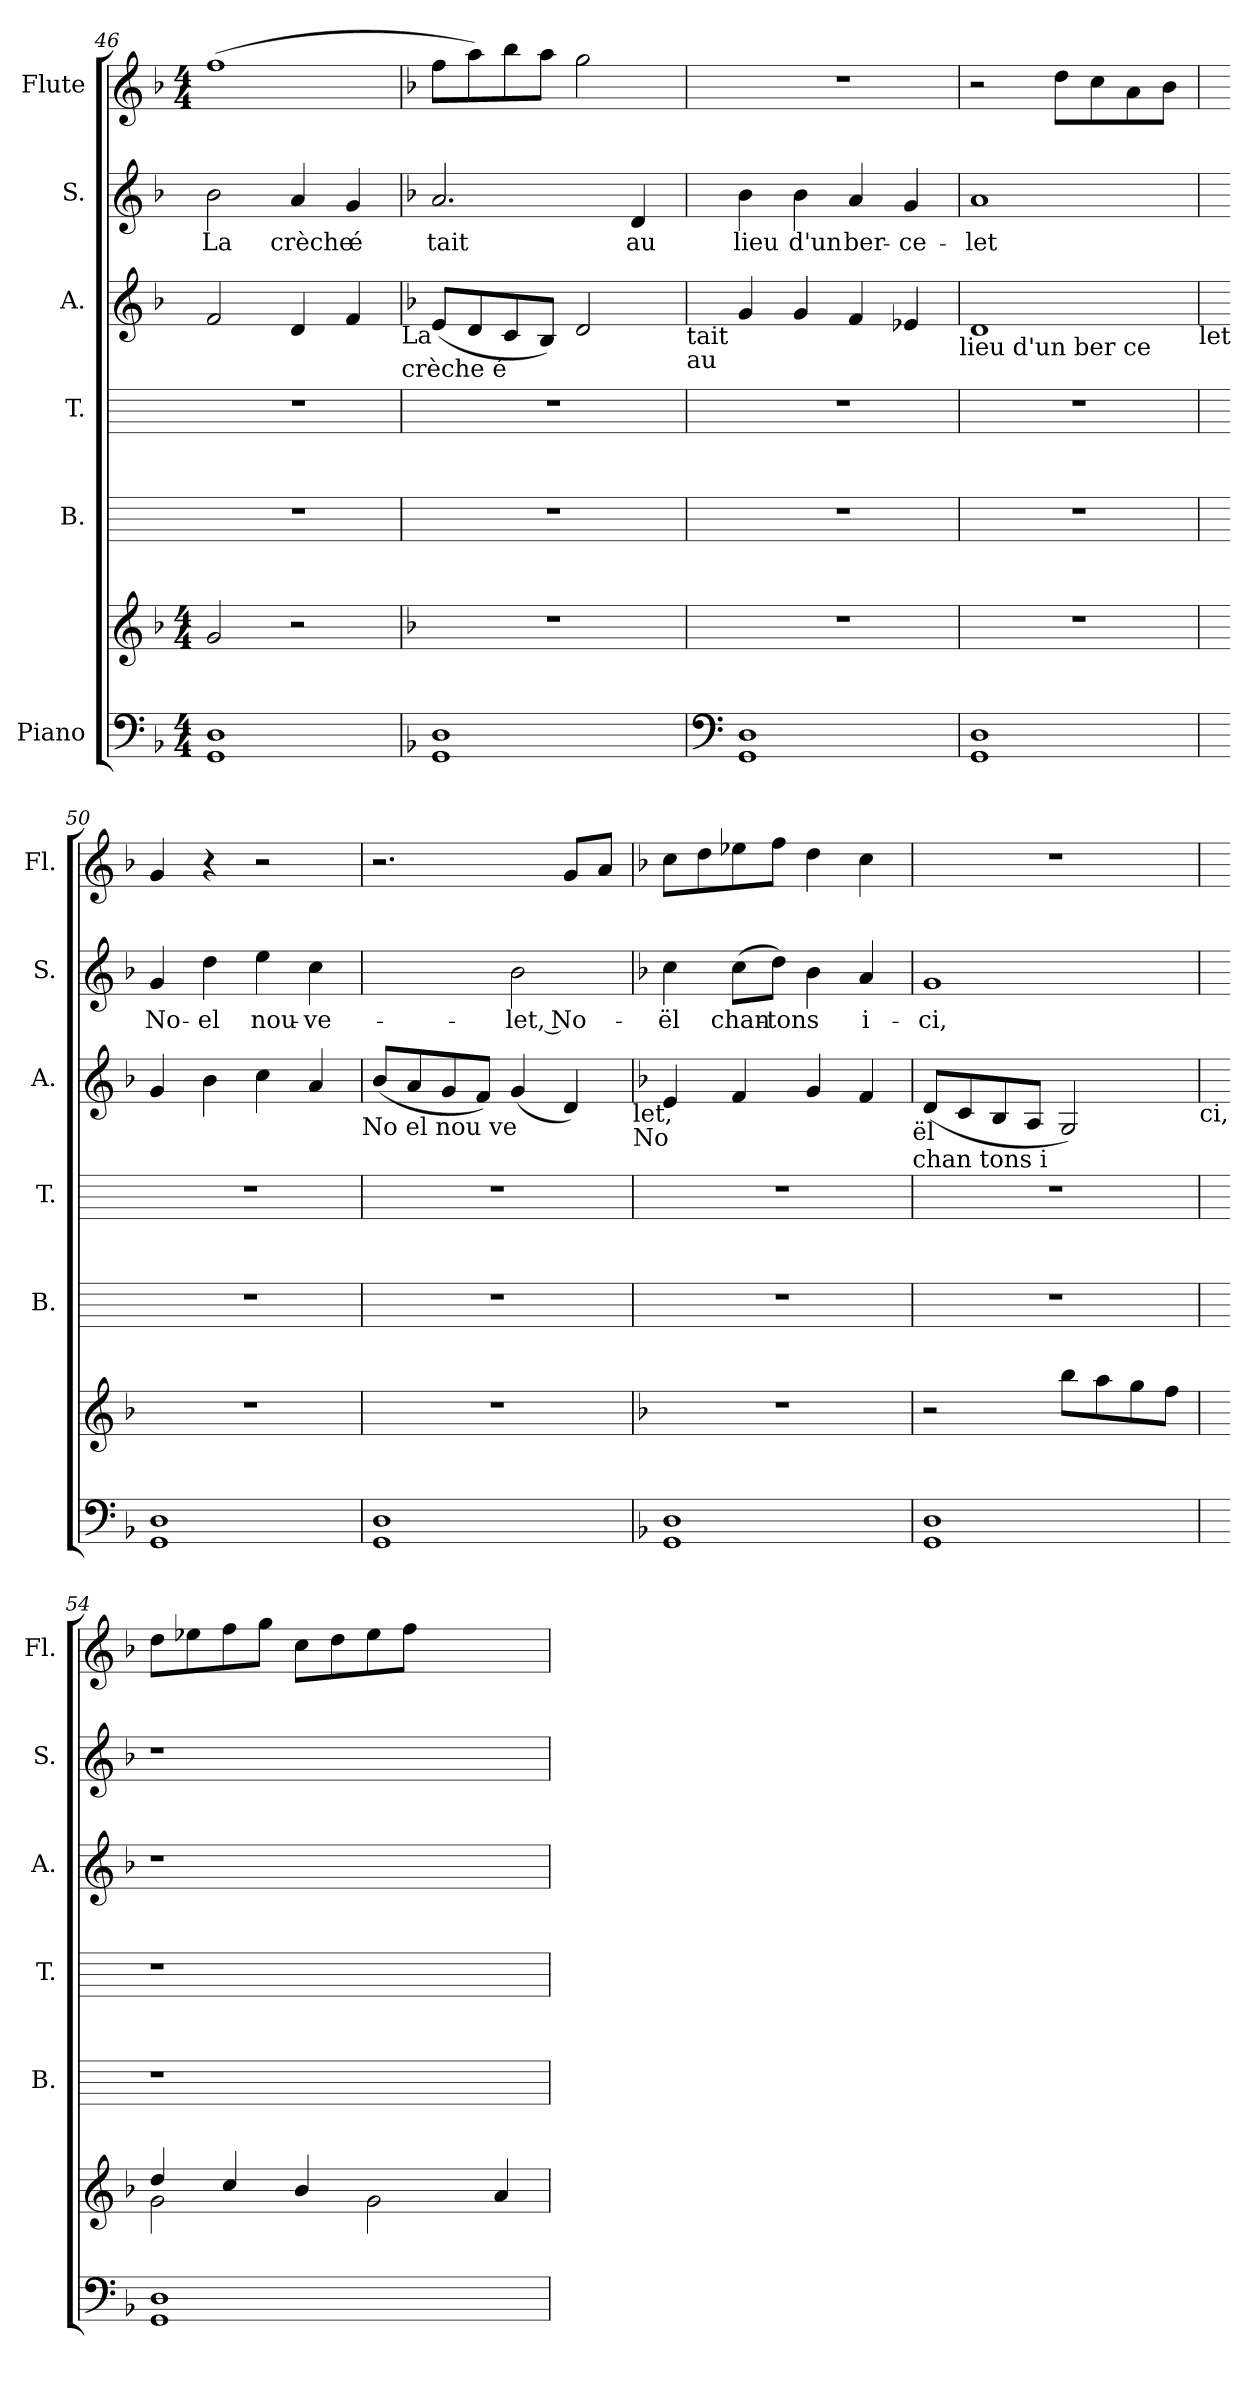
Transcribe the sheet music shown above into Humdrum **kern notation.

**kern	**kern	**kern	**kern	**kern	**kern	**text	**kern
*part6	*part6	*part5	*part4	*part3	*part2	*part2	*part1
*staff7	*staff6	*staff5	*staff4	*staff3	*staff2	*staff2	*staff1
*I"Piano	*	*I"B.	*I"T.	*I"A.	*I"S.	*	*I"Flute
*	*	*I'B.	*I'T.	*I'A.	*I'S.	*	*I'Fl.
*clefF4	*clefG2	*	*	*clefG2	*clefG2	*	*clefG2
*k[b-]	*k[b-]	*	*	*k[b-]	*k[b-]	*	*k[b-]
*F:	*F:	*	*	*F:	*F:	*	*F:
*M4/4	*M4/4	*	*	*	*	*	*M4/4
=46	=46	=46	=46	=46	=46	=46	=46
!	!	!	!	!	!	!LO:LY:b:cj	!
1GG 1D	2g/	1r	1r	2f/	2b-\	La	(>1ff
!	!	!	!	!	!	!LO:LY:b:cj	!
.	2r	.	.	4d/	4a/	crèche	.
!	!	!	!	!	!	!LO:LY:b:cj	!
.	.	.	.	4f/	4g/	é	.
!	!	!	!	!LO:TX:b:t=La	!	!	!
!	!	!	!	!LO:TX:b:t=crèche é	!	!	!
=47	=47	=47	=47	=47	=47	=47	=47
*	*	*	*	*k[b-]	*	*	*
*	*	*	*	*F:	*	*	*
!	!	!	!	!	!	!LO:LY:b:cj	!
1D 1GG	1r	1r	1r	(<8e/L	2.a/	tait	8ff\L
.	.	.	.	8d/	.	.	8aa\)
.	.	.	.	8c/	.	.	8bb-\
.	.	.	.	8B-/J)	.	.	8aa\J
.	.	.	.	2d/	.	.	2gg\
!	!	!	!	!	!	!LO:LY:b:cj	!
.	.	.	.	.	4d/	au	.
!	!	!	!	!LO:TX:b:t=tait	!	!	!
!	!	!	!	!LO:TX:b:t=au	!	!	!
!!LO:LB:g=z
=48	=48	=48	=48	=48	=48	=48	=48
*clefF4	*	*	*	*	*	*	*
!	!	!	!	!	!	!LO:LY:b:cj	!
1D 1GG	1r	1r	1r	4g/	4b-\	lieu	1r
!	!	!	!	!	!	!LO:LY:b:cj	!
.	.	.	.	4g/	4b-\	d'un	.
!	!	!	!	!	!	!LO:LY:b:cj	!
.	.	.	.	4f/	4a/	ber-	.
!	!	!	!	!	!	!LO:LY:b:cj	!
.	.	.	.	4e-X/	4g/	-ce-	.
!	!	!	!	!LO:TX:b:t=lieu d'un ber ce	!	!	!
=49	=49	=49	=49	=49	=49	=49	=49
!	!	!	!	!	!	!LO:LY:b:cj	!
1D 1GG	1r	1r	1r	1d	1a	-let	2r
.	.	.	.	.	.	.	8dd\L
.	.	.	.	.	.	.	8cc\
.	.	.	.	.	.	.	8a\
.	.	.	.	.	.	.	8b-\J
!	!	!	!	!LO:TX:b:t=let	!	!	!
=50	=50	=50	=50	=50	=50	=50	=50
!	!	!	!	!	!	!LO:LY:b:cj	!
1D 1GG	1r	1r	1r	4g/	4g/	No-	4g/
!	!	!	!	!	!	!LO:LY:b:cj	!
.	.	.	.	4b-\	4dd\	-el	4r
!	!	!	!	!	!	!LO:LY:b:cj	!
.	.	.	.	4cc\	4ee\	nou-	2r
!	!	!	!	!	!	!LO:LY:b:cj	!
.	.	.	.	4a/	4cc\	-ve-	.
!	!	!	!	!LO:TX:b:t=No el nou ve	!	!	!
=51	=51	=51	=51	=51	=51	=51	=51
1D 1GG	1r	1r	1r	(<8b-/L	2ryy	.	2.r
.	.	.	.	8a/	.	.	.
.	.	.	.	8g/	.	.	.
.	.	.	.	8f/J)	.	.	.
!	!	!	!	!	!	!LO:LY:b:rj	!
.	.	.	.	(<4g/	2b-\	-let, No-	.
.	.	.	.	4d/)	.	.	8g/L
.	.	.	.	.	.	.	8a/J
!	!	!	!	!LO:TX:b:t=let,	!	!	!
!	!	!	!	!LO:TX:b:t=No	!	!	!
=52	=52	=52	=52	=52	=52	=52	=52
*	*	*	*	*k[b-]	*	*	*
*	*	*	*	*F:	*	*	*
!	!	!	!	!	!	!LO:LY:b:cj	!
1D 1GG	1r	1r	1r	4e/	4cc\	-ël	8cc\L
.	.	.	.	.	.	.	8dd\
!	!	!	!	!	!	!LO:LY:b	!
.	.	.	.	4f/	(>8cc\L	chan-	8ee-X\
!	!	!	!	!	!	!LO:LY:b	!
.	.	.	.	.	8dd\J)	-tons	8ff\J
.	.	.	.	4g/	4b-\	.	4dd\
!	!	!	!	!	!	!LO:LY:b:cj	!
.	.	.	.	4f/	4a/	i-	4cc\
!	!	!	!	!LO:TX:b:t=ël	!	!	!
!	!	!	!	!LO:TX:b:t=chan tons i	!	!	!
=53	=53	=53	=53	=53	=53	=53	=53
!	!	!	!	!	!	!LO:LY:b:cj	!
1D 1GG	2r	1r	1r	(<8d/L	1g	-ci,	1r
.	.	.	.	8c/	.	.	.
.	.	.	.	8B-/	.	.	.
.	.	.	.	8A/J	.	.	.
.	8bb-\L	.	.	2G/)	.	.	.
.	8aa\	.	.	.	.	.	.
.	8gg\	.	.	.	.	.	.
.	8ff\J	.	.	.	.	.	.
!	!	!	!	!LO:TX:b:t=ci,	!	!	!
!!LO:LB:g=z
=54	=54	=54	=54	=54	=54	=54	=54
*	*^	*	*	*	*	*	*
1D 1GG	4dd/	2g\	1r	1r	1r	1r	.	8dd\L
.	.	.	.	.	.	.	.	8ee-X\
.	4cc/	.	.	.	.	.	.	8ff\
.	.	.	.	.	.	.	.	8gg\J
.	1ryy	4b-/	.	.	.	.	.	8cc\L
.	.	.	.	.	.	.	.	8dd\
.	.	2g\	.	.	.	.	.	8ee-\
.	.	.	.	.	.	.	.	8ff\J
2ryy	.	.	2ryy	2ryy	2ryy	2ryy	.	2ryy
.	.	4a/	.	.	.	.	.	.
*	*v	*v	*	*	*	*	*	*
=	=	=	=	=	=	=	=
*-	*-	*-	*-	*-	*-	*-	*-
